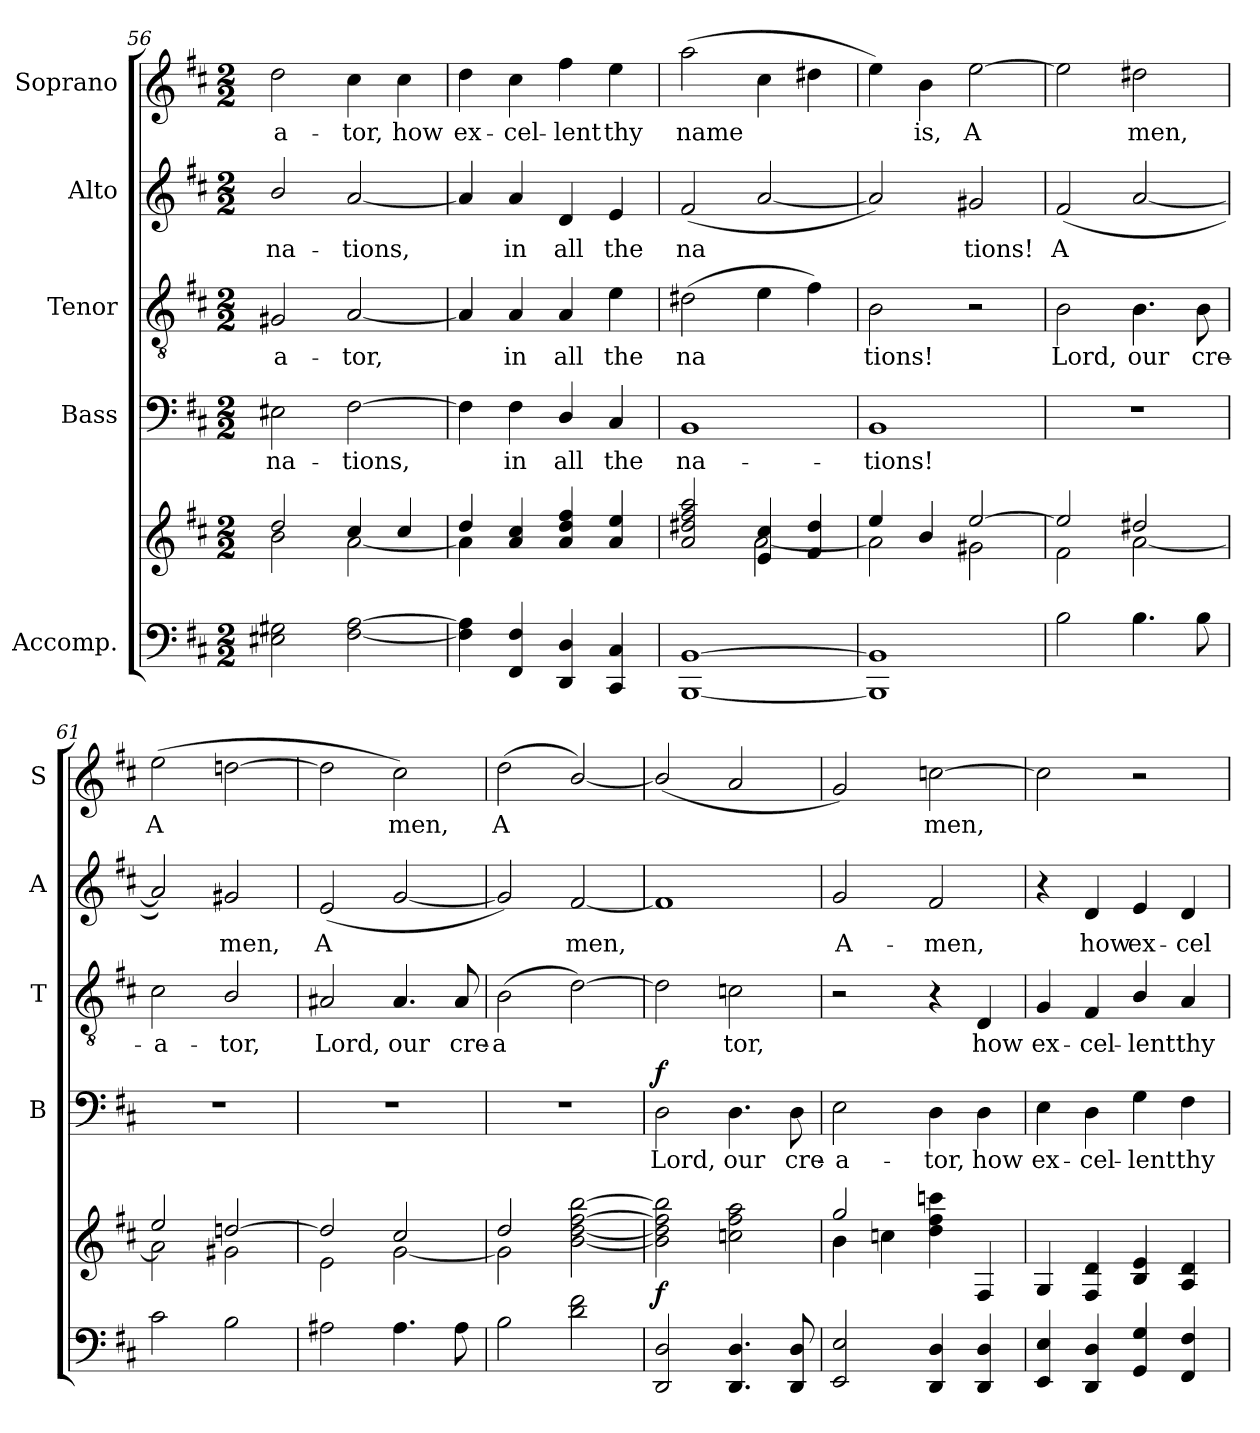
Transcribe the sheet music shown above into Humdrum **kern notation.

**kern	**kern	**dynam	**kern	**text	**dynam	**kern	**text	**kern	**text	**kern	**text
*part5	*part5	*part5	*part4	*part4	*part4	*part3	*part3	*part2	*part2	*part1	*part1
*staff6	*staff5	*staff5/6	*staff4	*staff4	*staff4	*staff3	*staff3	*staff2	*staff2	*staff1	*staff1
*I"Accomp.	*	*	*I"Bass	*	*	*I"Tenor	*	*I"Alto	*	*I"Soprano	*
*	*	*	*I'B	*	*	*I'T	*	*I'A	*	*I'S	*
*clefF4	*clefG2	*	*clefF4	*	*	*clefGv2	*	*clefG2	*	*clefG2	*
*k[f#c#]	*k[f#c#]	*	*k[f#c#]	*	*	*k[f#c#]	*	*k[f#c#]	*	*k[f#c#]	*
*D:	*D:	*	*D:	*	*	*D:	*	*D:	*	*D:	*
*M2/2	*M2/2	*	*M2/2	*	*	*M2/2	*	*M2/2	*	*M2/2	*
=56	=56	=56	=56	=56	=56	=56	=56	=56	=56	=56	=56
*	*^	*	*	*	*	*	*	*	*	*	*
!	!	!	!	!	!LO:LY:b	!	!	!LO:LY:b	!	!LO:LY:b	!	!LO:LY:b
2E#X\ 2G#X\	2dd/	2b\	.	2E#X\	na-	.	2G#X/	-a-	2b/	na-	2dd\	-a-
!	!	!	!	!	!LO:LY:b	!	!	!LO:LY:b	!	!LO:LY:b	!	!LO:LY:b
[2F#\ [2A\	4cc#/	[2a\	.	[2F#\	-tions,	.	[2A/	-tor,	[2a/	-tions,	4cc#\	-tor,
!	!	!	!	!	!	!	!	!	!	!	!	!LO:LY:b
.	4cc#/	.	.	.	.	.	.	.	.	.	4cc#\	how
=57	=57	=57	=57	=57	=57	=57	=57	=57	=57	=57	=57	=57
!	!	!	!	!	!	!	!	!	!	!	!	!LO:LY:b
4F#\] 4A\]	4dd/	4a\]	.	4F#\]	.	.	4A/]	.	4a/]	.	4dd\	ex-
!	!	!	!	!	!LO:LY:b	!	!	!LO:LY:b	!	!LO:LY:b	!	!LO:LY:b
4FF#/ 4F#/	4a/ 4cc#/	2.ryy	.	4F#\	in	.	4A/	in	4a/	in	4cc#\	-cel-
!	!	!	!	!	!LO:LY:b	!	!	!LO:LY:b	!	!LO:LY:b	!	!LO:LY:b
4DD/ 4D/	4a/ 4dd/ 4ff#/	.	.	4D/	all	.	4A/	all	4d/	all	4ff#\	-lent
!	!	!	!	!	!LO:LY:b	!	!	!LO:LY:b	!	!LO:LY:b	!	!LO:LY:b
4CC#/ 4C#/	4a/ 4ee/	.	.	4C#/	the	.	4e\	the	4e/	the	4ee\	thy
=58	=58	=58	=58	=58	=58	=58	=58	=58	=58	=58	=58	=58
!	!	!	!	!	!LO:LY:b	!	!	!LO:LY:b	!	!LO:LY:b	!	!LO:LY:b
[1BBB [1BB	2a/ 2dd#X/ 2ff#/ 2aa/	2ryy	.	1BB	na-	.	(>2d#X\	na­	(2f#/	na­	(>2aa\	name
.	4e/ 4cc#/	[2a\	.	.	.	.	4e\	.	[2a/	.	4cc#\	.
.	4f#/ 4dd#/	.	.	.	.	.	4f#\)	.	.	.	4dd#X\	.
=59	=59	=59	=59	=59	=59	=59	=59	=59	=59	=59	=59	=59
!	!	!	!	!	!LO:LY:b	!	!	!LO:LY:b	!	!	!	!
1BBB] 1BB]	4ee/	2a\]	.	1BB	-tions!	.	2B\	tions!	2a/])	.	4ee\)	.
!	!	!	!	!	!	!	!	!	!	!	!	!LO:LY:b
.	4b/	.	.	.	.	.	.	.	.	.	4b\	is,
!	!	!	!	!	!	!	!	!	!	!LO:LY:b	!	!LO:LY:b
.	[2ee/	2g#X\	.	.	.	.	2r	.	2g#X/	tions!	[2ee\	A­
=60	=60	=60	=60	=60	=60	=60	=60	=60	=60	=60	=60	=60
!	!	!	!	!	!	!	!	!LO:LY:b	!	!LO:LY:b	!	!
2B\	2ee/]	2f#\	.	1r	.	.	2B\	Lord,	(2f#/	A­	2ee\]	.
!	!	!	!	!	!	!	!	!LO:LY:b	!	!	!	!LO:LY:b
4.B\	2dd#X/	[2a\	.	.	.	.	4.B\	our	[2a/	.	2dd#X\	men,
!	!	!	!	!	!	!	!	!LO:LY:b	!	!	!	!
8B\	.	.	.	.	.	.	8B\	cre-	.	.	.	.
!!LO:LB:g=z
=61	=61	=61	=61	=61	=61	=61	=61	=61	=61	=61	=61	=61
!	!	!	!	!	!	!	!	!LO:LY:b	!	!	!	!LO:LY:b
2c#\	2ee/	2a\]	.	1r	.	.	2c#\	-a-	2a/])	.	(>2ee\	A­
!	!	!	!	!	!	!	!	!LO:LY:b	!	!LO:LY:b	!	!
2B\	[2ddni/	2g#X\	.	.	.	.	2B/	-tor,	2g#X/	men,	[2ddni\	.
=62	=62	=62	=62	=62	=62	=62	=62	=62	=62	=62	=62	=62
!	!	!	!	!	!	!	!	!LO:LY:b	!	!LO:LY:b	!	!
2A#X\	2dd/]	2e\	.	1r	.	.	2A#X/	Lord,	(2e/	A­	2dd\]	.
!	!	!	!	!	!	!	!	!LO:LY:b	!	!	!	!LO:LY:b
4.A#\	2cc#/	[2g\	.	.	.	.	4.A#/	our	[2g/	.	2cc#\)	men,
!	!	!	!	!	!	!	!	!LO:LY:b	!	!	!	!
8A#\	.	.	.	.	.	.	8A#/	cre-	.	.	.	.
=63	=63	=63	=63	=63	=63	=63	=63	=63	=63	=63	=63	=63
!	!	!	!	!	!	!	!	!LO:LY:b	!	!	!	!LO:LY:b
2B\	2dd/	2g\]	.	1r	.	.	(>2B\	-a­	2g/])	.	(2dd\	A­
!	!	!	!	!	!	!	!	!	!	!LO:LY:b	!	!
2d\ 2f#\	2ryy	[2b\ [2dd\ [2ff#\ [2bb\	.	.	.	.	[2d\)	.	[2f#/	men,	[2b/)	.
=64	=64	=64	=64	=64	=64	=64	=64	=64	=64	=64	=64	=64
!	!	!	!LO:DY:b	!	!LO:LY:b	!LO:DY:b	!	!	!	!	!	!
2DD/ 2D/	1ryy	2b\] 2dd\] 2ff#\] 2bb\]	f	2D\	Lord,	f	2d\]	.	1f#]	.	(2b/]	.
!	!	!	!	!	!LO:LY:b	!	!	!LO:LY:b	!	!	!	!
4.DD/ 4.D/	.	2ccn\ 2ff#\ 2aa\	.	4.D\	our	.	2cn\	tor,	.	.	2a/	.
!	!	!	!	!	!LO:LY:b	!	!	!	!	!	!	!
8DD/ 8D/	.	.	.	8D\	cre-	.	.	.	.	.	.	.
=65	=65	=65	=65	=65	=65	=65	=65	=65	=65	=65	=65	=65
!	!	!	!	!	!LO:LY:b	!	!	!	!	!LO:LY:b	!	!
2EE/ 2E/	2gg/	4b\	.	2E\	-a-	.	2r	.	2g/	A-	2g/)	.
.	.	4ccn\	.	.	.	.	.	.	.	.	.	.
!	!	!	!	!	!LO:LY:b	!	!	!	!	!LO:LY:b	!	!LO:LY:b
4DD/ 4D/	4ryy	4dd\ 4ff#\ 4cccn\	.	4D\	-tor,	.	4r	.	2f#/	-men,	[2ccn\	men,
!	!	!	!	!	!LO:LY:b	!	!	!LO:LY:b	!	!	!	!
4DD/ 4D/	4F#/	4ryy	.	4D\	how	.	4D/	how	.	.	.	.
=66	=66	=66	=66	=66	=66	=66	=66	=66	=66	=66	=66	=66
!	!	!	!	!	!LO:LY:b	!	!	!LO:LY:b	!	!	!	!
*	*v	*v	*	*	*	*	*	*	*	*	*	*
4EE/ 4E/	4G/	.	4E\	ex-	.	4G/	ex-	4r	.	2cc\]	.
!	!	!	!	!LO:LY:b	!	!	!LO:LY:b	!	!LO:LY:b	!	!
4DD/ 4D/	4F#/ 4d/	.	4D\	-cel-	.	4F#/	-cel-	4d/	how	.	.
!	!	!	!	!LO:LY:b	!	!	!LO:LY:b	!	!LO:LY:b	!	!
4GG/ 4G/	4B/ 4e/	.	4G\	-lent	.	4B/	-lent	4e/	ex-	2r	.
!	!	!	!	!LO:LY:b	!	!	!LO:LY:b	!	!LO:LY:b	!	!
4FF#/ 4F#/	4A/ 4d/	.	4F#\	thy	.	4A/	thy	4d/	-cel-	.	.
=	=	=	=	=	=	=	=	=	=	=	=
*-	*-	*-	*-	*-	*-	*-	*-	*-	*-	*-	*-
